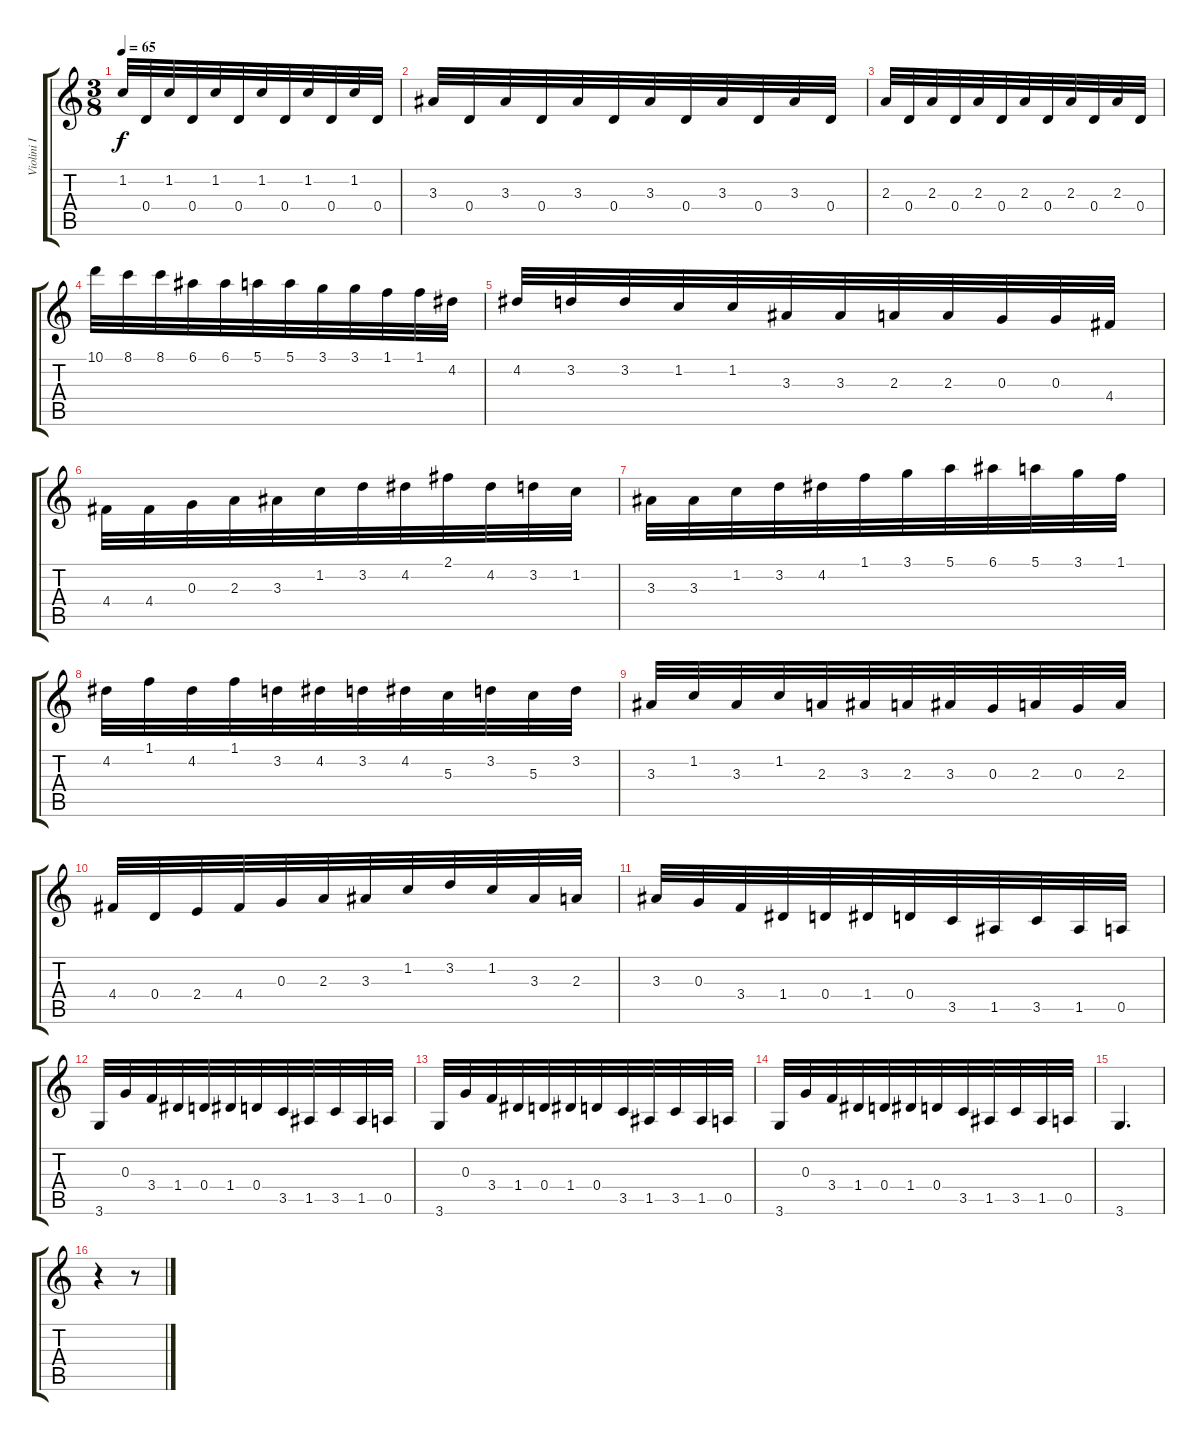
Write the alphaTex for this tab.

\track ("Violini I" "Violini I") {instrument distortionguitar}
\staff {score tabs}
\tuning (E4 B3 G3 D3 A2 E2) {hide}
\ts (3 8)
\tempo 65
\clef g2
\ks c
1.2.32{dy f} 0.4.32 1.2.32 0.4.32 1.2.32 0.4.32 1.2.32 0.4.32 1.2.32 0.4.32 1.2.32 0.4.32 |
3.3.32 0.4.32 3.3.32 0.4.32 3.3.32 0.4.32 3.3.32 0.4.32 3.3.32 0.4.32 3.3.32 0.4.32 |
2.3.32 0.4.32 2.3.32 0.4.32 2.3.32 0.4.32 2.3.32 0.4.32 2.3.32 0.4.32 2.3.32 0.4.32 |
10.1.32 8.1.32 8.1.32 6.1.32 6.1.32 5.1.32 5.1.32 3.1.32 3.1.32 1.1.32 1.1.32 4.2.32 |
4.2.32 3.2.32 3.2.32 1.2.32 1.2.32 3.3.32 3.3.32 2.3.32 2.3.32 0.3.32 0.3.32 4.4.32 |
4.4.32 4.4.32 0.3.32 2.3.32 3.3.32 1.2.32 3.2.32 4.2.32 2.1.32 4.2.32 3.2.32 1.2.32 |
3.3.32 3.3.32 1.2.32 3.2.32 4.2.32 1.1.32 3.1.32 5.1.32 6.1.32 5.1.32 3.1.32 1.1.32 |
4.2.32 1.1.32 4.2.32 1.1.32 3.2.32 4.2.32 3.2.32 4.2.32 5.3.32 3.2.32 5.3.32 3.2.32 |
3.3.32 1.2.32 3.3.32 1.2.32 2.3.32 3.3.32 2.3.32 3.3.32 0.3.32 2.3.32 0.3.32 2.3.32 |
4.4.32 0.4.32 2.4.32 4.4.32 0.3.32 2.3.32 3.3.32 1.2.32 3.2.32 1.2.32 3.3.32 2.3.32 |
3.3.32 0.3.32 3.4.32 1.4.32 0.4.32 1.4.32 0.4.32 3.5.32 1.5.32 3.5.32 1.5.32 0.5.32 |
3.6.32 0.3.32 3.4.32 1.4.32 0.4.32 1.4.32 0.4.32 3.5.32 1.5.32 3.5.32 1.5.32 0.5.32 |
3.6.32 0.3.32 3.4.32 1.4.32 0.4.32 1.4.32 0.4.32 3.5.32 1.5.32 3.5.32 1.5.32 0.5.32 |
3.6.32 0.3.32 3.4.32 1.4.32 0.4.32 1.4.32 0.4.32 3.5.32 1.5.32 3.5.32 1.5.32 0.5.32 |
3.6.4{d} |
r.4 r.8
